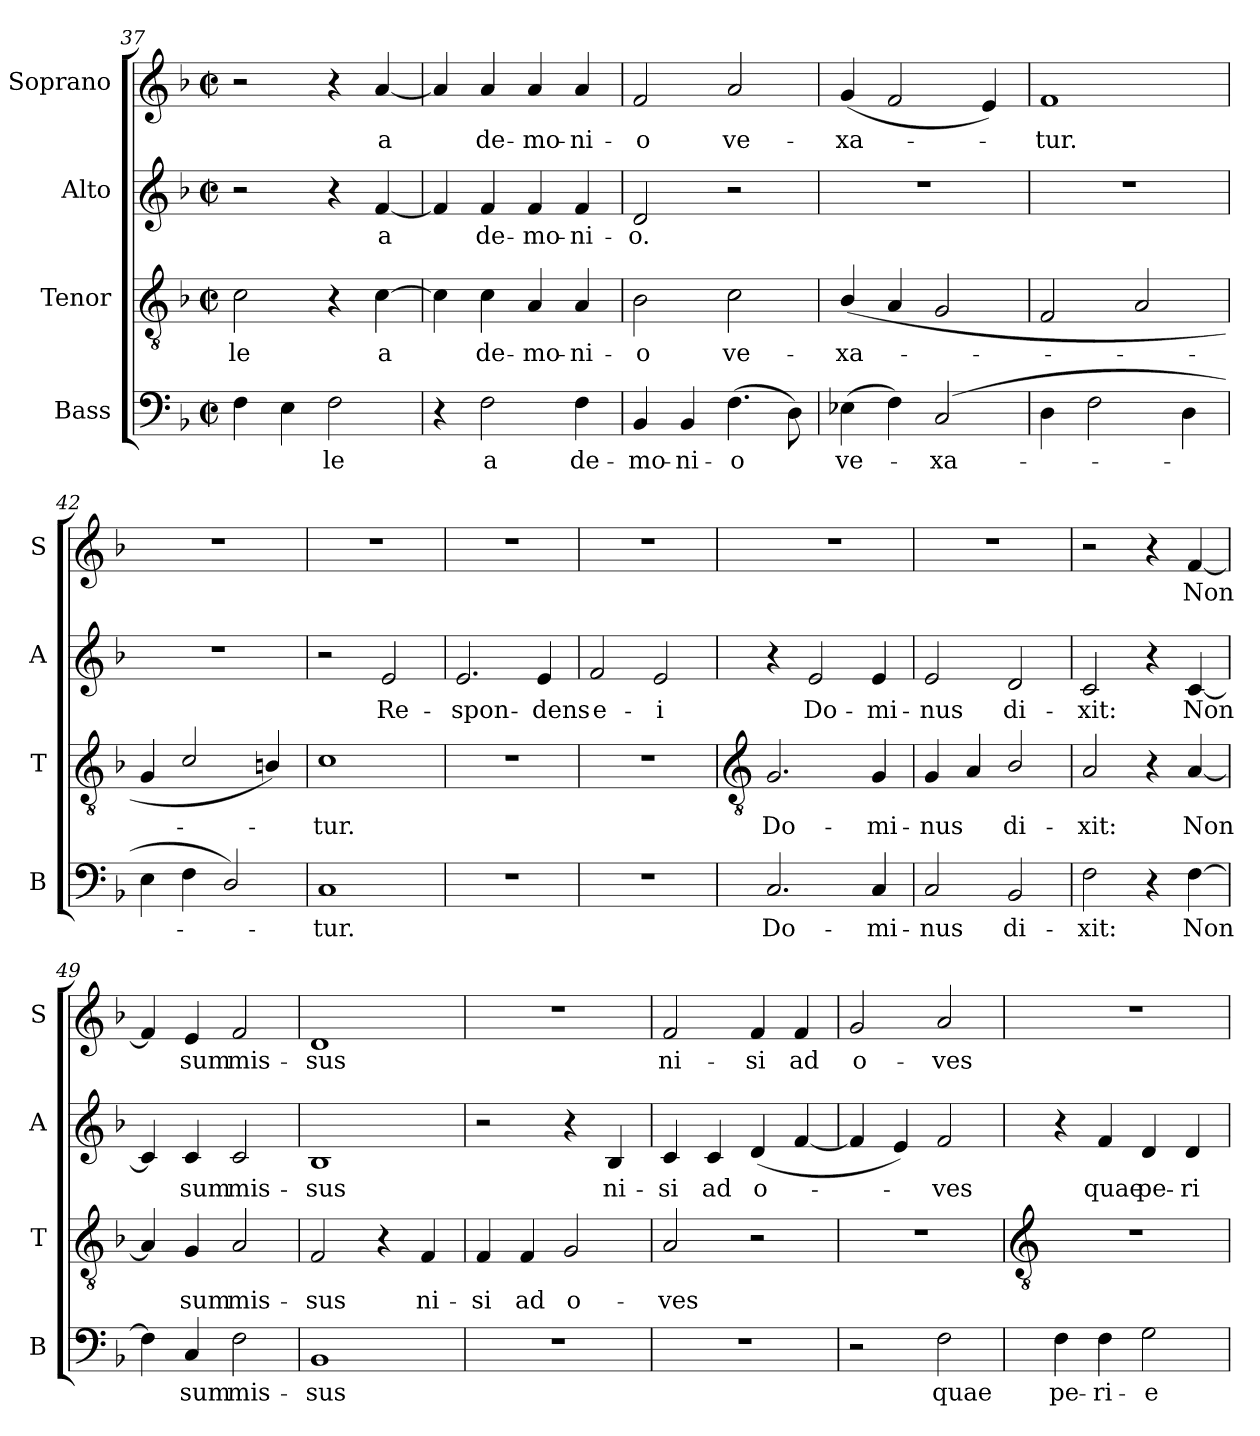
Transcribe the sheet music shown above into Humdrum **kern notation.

**kern	**text	**kern	**text	**kern	**text	**kern	**text
*part4	*part4	*part3	*part3	*part2	*part2	*part1	*part1
*staff4	*staff4	*staff3	*staff3	*staff2	*staff2	*staff1	*staff1
*I"Bass	*	*I"Tenor	*	*I"Alto	*	*I"Soprano	*
*I'B	*	*I'T	*	*I'A	*	*I'S	*
!!LO:LB:g=z
*clefF4	*	*clefGv2	*	*clefG2	*	*clefG2	*
*k[b-]	*	*k[b-]	*	*k[b-]	*	*k[b-]	*
*F:	*	*F:	*	*F:	*	*F:	*
*M2/2	*	*M2/2	*	*M2/2	*	*M2/2	*
*met(c|)	*	*met(c|)	*	*met(c|)	*	*met(c|)	*
=37	=37	=37	=37	=37	=37	=37	=37
!	!	!	!LO:LY:b	!	!	!	!
4F	.	2c	-le	2r	.	2r	.
4E	.	.	.	.	.	.	.
!	!LO:LY:b	!	!	!	!	!	!
2F	le	4r	.	4r	.	4r	.
!	!	!	!LO:LY:b	!	!LO:LY:b	!	!LO:LY:b
.	.	[4c	a	[4f	a	[4a	a
=38	=38	=38	=38	=38	=38	=38	=38
4r	.	4c]	.	4f]	.	4a]	.
!	!LO:LY:b	!	!LO:LY:b	!	!LO:LY:b	!	!LO:LY:b
2F	a	4c	de-	4f	de-	4a	de-
!	!	!	!LO:LY:b	!	!LO:LY:b	!	!LO:LY:b
.	.	4A	-mo-	4f	-mo-	4a	-mo-
!	!LO:LY:b	!	!LO:LY:b	!	!LO:LY:b	!	!LO:LY:b
4F	de-	4A	-ni-	4f	-ni-	4a	-ni-
=39	=39	=39	=39	=39	=39	=39	=39
!	!LO:LY:b	!	!LO:LY:b	!	!LO:LY:b	!	!LO:LY:b
4BB-	-mo-	2B-	-o	2d	-o.	2f	-o
!	!LO:LY:b	!	!	!	!	!	!
4BB-	-ni-	.	.	.	.	.	.
!	!LO:LY:b	!	!LO:LY:b	!	!	!	!LO:LY:b
(>4.F	-o	2c	ve-	2r	.	2a	ve-
8D)	.	.	.	.	.	.	.
=40	=40	=40	=40	=40	=40	=40	=40
!	!LO:LY:b	!	!LO:LY:b	!	!	!	!LO:LY:b
(>4E-X	ve-	(<4B-/	-xa-	1r	.	(<4g	-xa-
4F)	.	4A	.	.	.	2f	.
!	!LO:LY:b	!	!	!	!	!	!
(>2C	xa-	2G	.	.	.	.	.
.	.	.	.	.	.	4e)	.
=41	=41	=41	=41	=41	=41	=41	=41
!	!	!	!	!	!	!	!LO:LY:b
4D	.	2F	.	1r	.	1f	tur.
2F	.	.	.	.	.	.	.
.	.	2A	.	.	.	.	.
4D	.	.	.	.	.	.	.
=42	=42	=42	=42	=42	=42	=42	=42
4E	.	4G	.	1r	.	1r	.
4F	.	2c/	.	.	.	.	.
2D/)	.	.	.	.	.	.	.
.	.	4Bn/)	.	.	.	.	.
=43	=43	=43	=43	=43	=43	=43	=43
!	!LO:LY:b	!	!LO:LY:b	!	!	!	!
1C	tur.	1c	tur.	2r	.	1r	.
!	!	!	!	!	!LO:LY:b	!	!
.	.	.	.	2e	Re-	.	.
=44	=44	=44	=44	=44	=44	=44	=44
!	!	!	!	!	!LO:LY:b	!	!
1r	.	1r	.	2.e	-spon-	1r	.
!	!	!	!	!	!LO:LY:b	!	!
.	.	.	.	4e	-dens	.	.
=45	=45	=45	=45	=45	=45	=45	=45
!	!	!	!	!	!LO:LY:b	!	!
1r	.	1r	.	2f	e-	1r	.
!	!	!	!	!	!LO:LY:b	!	!
.	.	.	.	2e	-i	.	.
!!LO:LB:g=z
=46	=46	=46	=46	=46	=46	=46	=46
*	*	*clefGv2	*	*	*	*	*
!	!LO:LY:b	!	!LO:LY:b	!	!	!	!
2.C	Do-	2.G	Do-	4r	.	1r	.
!	!	!	!	!	!LO:LY:b	!	!
.	.	.	.	2e	Do-	.	.
!	!LO:LY:b	!	!LO:LY:b	!	!LO:LY:b	!	!
4C	-mi-	4G	-mi-	4e	-mi-	.	.
=47	=47	=47	=47	=47	=47	=47	=47
!	!LO:LY:b	!	!LO:LY:b	!	!LO:LY:b	!	!
2C	-nus	4G	-nus	2e	-nus	1r	.
.	.	4A	.	.	.	.	.
!	!LO:LY:b	!	!LO:LY:b	!	!LO:LY:b	!	!
2BB-	di-	2B-/	di-	2d	di-	.	.
=48	=48	=48	=48	=48	=48	=48	=48
!	!LO:LY:b	!	!LO:LY:b	!	!LO:LY:b	!	!
2F	-xit:	2A	-xit:	2c	-xit:	2r	.
4r	.	4r	.	4r	.	4r	.
!	!LO:LY:b	!	!LO:LY:b	!	!LO:LY:b	!	!LO:LY:b
[4F	Non	[4A	Non	[4c	Non	[4f	Non
=49	=49	=49	=49	=49	=49	=49	=49
4F]	.	4A]	.	4c]	.	4f]	.
!	!LO:LY:b	!	!LO:LY:b	!	!LO:LY:b	!	!LO:LY:b
4C	sum	4G	sum	4c	sum	4e	sum
!	!LO:LY:b	!	!LO:LY:b	!	!LO:LY:b	!	!LO:LY:b
2F	mis-	2A	mis-	2c	mis-	2f	mis-
=50	=50	=50	=50	=50	=50	=50	=50
!	!LO:LY:b	!	!LO:LY:b	!	!LO:LY:b	!	!LO:LY:b
1BB-	-sus	2F	-sus	1B-	-sus	1d	-sus
.	.	4r	.	.	.	.	.
!	!	!	!LO:LY:b	!	!	!	!
.	.	4F	ni-	.	.	.	.
=51	=51	=51	=51	=51	=51	=51	=51
!	!	!	!LO:LY:b	!	!	!	!
1r	.	4F	-si	2r	.	1r	.
!	!	!	!LO:LY:b	!	!	!	!
.	.	4F	ad	.	.	.	.
!	!	!	!LO:LY:b	!	!	!	!
.	.	2G	o-	4r	.	.	.
!	!	!	!	!	!LO:LY:b	!	!
.	.	.	.	4B-	ni-	.	.
=52	=52	=52	=52	=52	=52	=52	=52
!	!	!	!LO:LY:b	!	!LO:LY:b	!	!LO:LY:b
1r	.	2A	-ves	4c	-si	2f	ni-
!	!	!	!	!	!LO:LY:b	!	!
.	.	.	.	4c	ad	.	.
!	!	!	!	!	!LO:LY:b	!	!LO:LY:b
.	.	2r	.	(<4d	o-	4f	-si
!	!	!	!	!	!	!	!LO:LY:b
.	.	.	.	[4f	.	4f	ad
=53	=53	=53	=53	=53	=53	=53	=53
!	!	!	!	!	!	!	!LO:LY:b
2r	.	1r	.	4f]	.	2g	o-
.	.	.	.	4e)	.	.	.
!	!LO:LY:b	!	!	!	!LO:LY:b	!	!LO:LY:b
2F	quae	.	.	2f	ves	2a	-ves
!!LO:LB:g=z
=54	=54	=54	=54	=54	=54	=54	=54
*	*	*clefGv2	*	*	*	*	*
!	!LO:LY:b	!	!	!	!	!	!
4F	pe-	1r	.	4r	.	1r	.
!	!LO:LY:b	!	!	!	!LO:LY:b	!	!
4F	-ri-	.	.	4f	quae	.	.
!	!LO:LY:b	!	!	!	!LO:LY:b	!	!
2G	-e-	.	.	4d	pe-	.	.
!	!	!	!	!	!LO:LY:b	!	!
.	.	.	.	4d	-ri-	.	.
=	=	=	=	=	=	=	=
*-	*-	*-	*-	*-	*-	*-	*-
